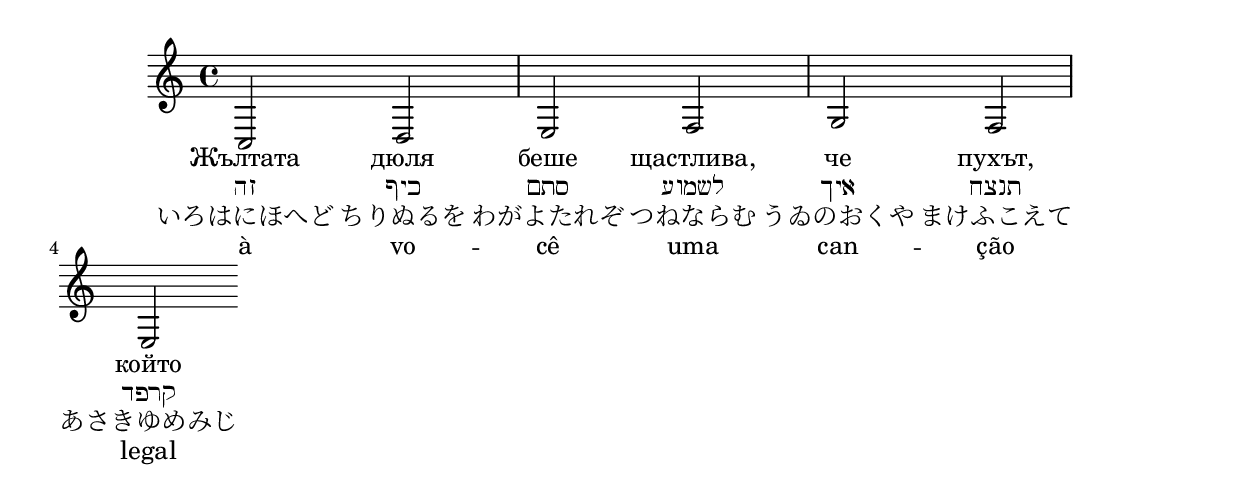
%% Do not edit this file; it is auto-generated from input/new
%% This file is in the public domain.
\version "2.11.38"

%% Edit this file using a Unicode aware editor, such as GVIM, GEDIT, Emacs

%{

You may have to install additional fonts.

Red Hat Fedora

    taipeifonts fonts-xorg-truetype ttfonts-ja fonts-arabic \
	 ttfonts-zh_CN fonts-ja fonts-hebrew 

Debian GNU/Linux

   apt-get install emacs-intl-fonts xfonts-intl-.* \
	ttf-kochi-gothic ttf-kochi-mincho \
	xfonts-bolkhov-75dpi xfonts-cronyx-100dpi xfonts-cronyx-75dpi 
%} 

\header {
  lsrtags = "text"
  texidoc = "Various scripts may be used for texts (like titles and
lyrics) introduced by entering them in UTF-8 encoding, and using a
Pango based backend.  Depending on the fonts installed, this fragment
will render Bulgarian (Cyrillic), Hebrew, Japanese and Portuguese.
"
  doctitle = "UTF-8"
} % begin verbatim

% end verbatim - this comment is a hack to prevent texinfo.tex
% from choking on non-European UTF-8 subsets
% Cyrillic font
bulgarian = \lyricmode {
  Жълтата дюля беше щастлива, че пухът, който цъфна, замръзна като гьон.
}

hebrew = \lyricmode { 
  זה כיף סתם לשמוע איך תנצח קרפד עץ טוב בגן.
}

japanese = \lyricmode {  
  いろはにほへど ちりぬるを
  わがよたれぞ  つねならむ
  うゐのおくや  まけふこえて
  あさきゆめみじ ゑひもせず 
}

% "a legal song to you"
portuguese = \lyricmode { 
  à vo -- cê uma can -- ção legal
}

\paper {
  ragged-right = ##t
}

\relative  { 
  c2 d e f g f e
}
\addlyrics { \bulgarian }
\addlyrics { \hebrew }
\addlyrics { \japanese }
\addlyrics { \portuguese }
